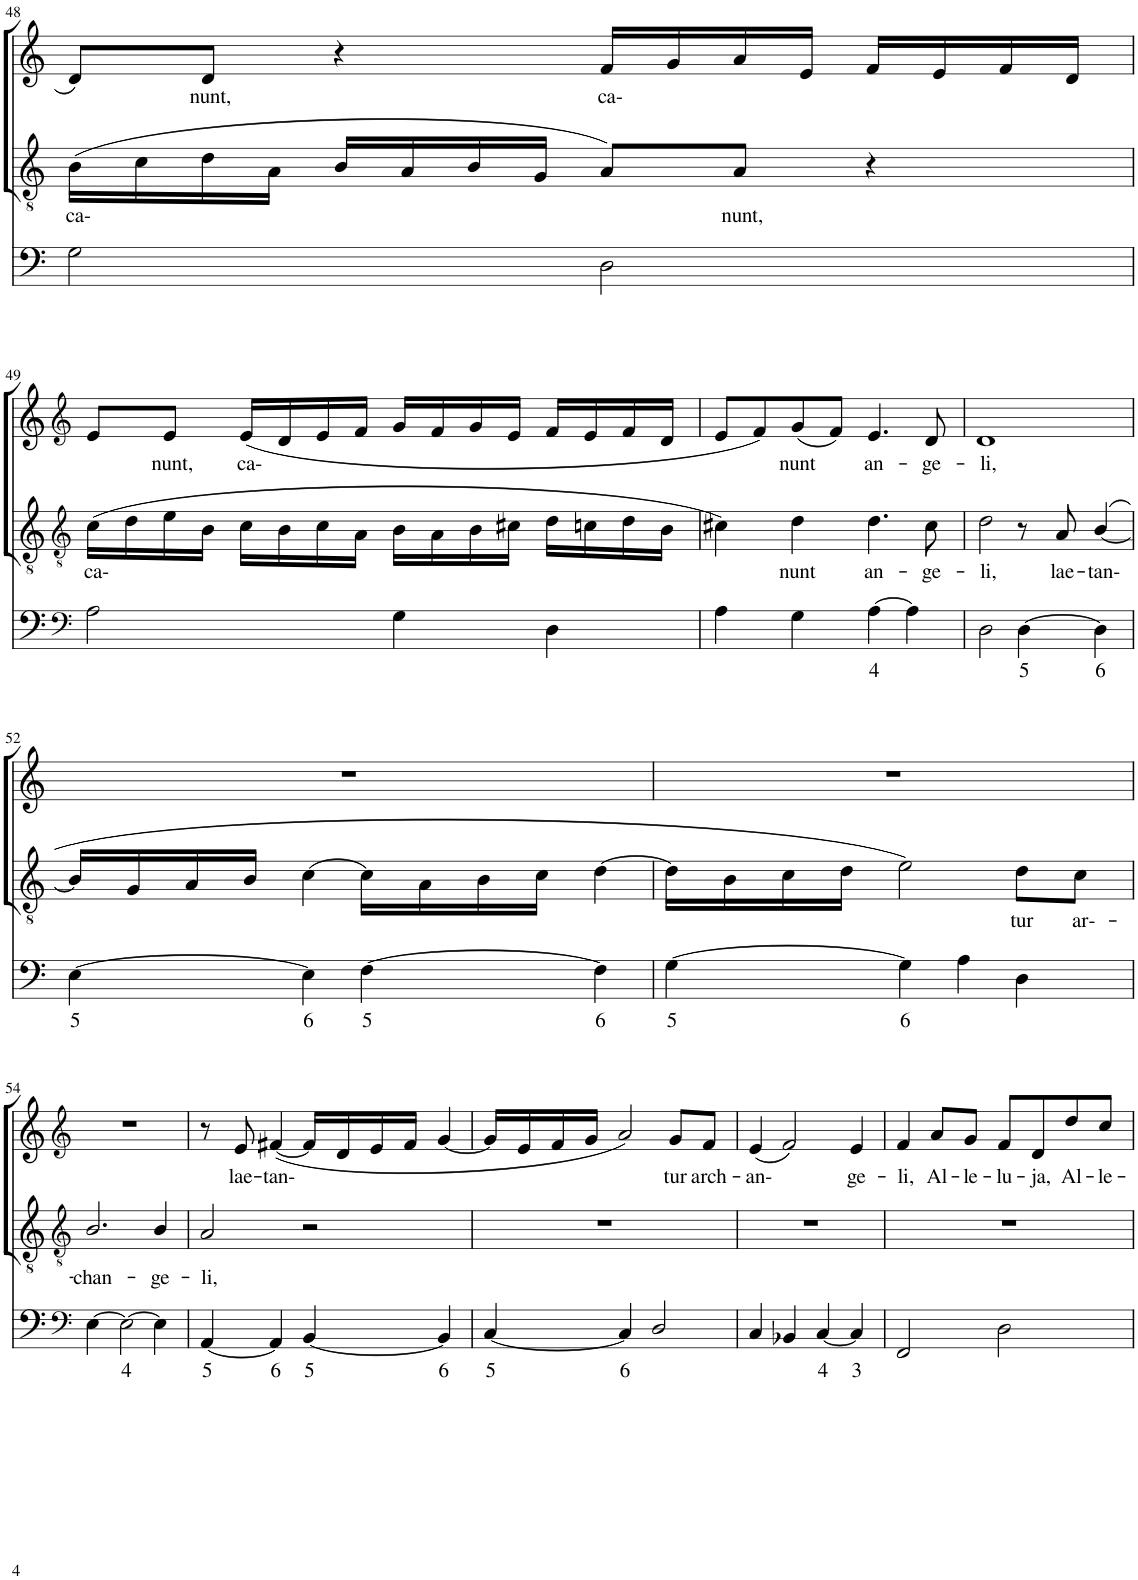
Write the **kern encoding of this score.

**kern	**text	**kern	**text	**kern	**text
*part3	*part3	*part2	*part2	*part1	*part1
*staff3	*staff3	*staff2	*staff2	*staff1	*staff1
*I"Continuo	*	*I"Tenor	*	*I"Soprano	*
!!LO:PB:g=z
*clefF4	*	*clefGv2	*	*clefG2	*
*k[]	*	*k[]	*	*k[]	*
*M4/4	*	*M4/4	*	*M4/4	*
=48	=48	=48	=48	=48	=48
!	!	!	!LO:LY:b	!	!
2G\	.	(16B\LL	ca-	8d/L	.
.	.	16c\	.	.	.
!	!	!	!	!	!LO:LY:b
.	.	16d\	.	8d/J	nunt,
.	.	16A\JJ	.	.	.
.	.	16B/LL	.	4r	.
.	.	16A/	.	.	.
.	.	16B/	.	.	.
.	.	16G/JJ	.	.	.
!	!	!	!	!	!LO:LY:b
2D\	.	8A/L)	.	16f/LL	ca-
.	.	.	.	16g/	.
!	!	!	!LO:LY:b	!	!
.	.	8A/J	nunt,	16a/	.
.	.	.	.	16e/JJ	.
.	.	4r	.	16f/LL	.
.	.	.	.	16e/	.
.	.	.	.	16f/	.
.	.	.	.	16d/JJ	.
!!LO:LB:g=z
=49	=49	=49	=49	=49	=49
*clefF4	*	*clefGv2	*	*clefG2	*
!	!	!	!LO:LY:b	!	!
2A\	.	(16c\LL	ca-	8e/L	.
.	.	16d\	.	.	.
!	!	!	!	!	!LO:LY:b
.	.	16e\	.	8e/J	nunt,
.	.	16B\JJ	.	.	.
!	!	!	!	!	!LO:LY:b
.	.	16c\LL	.	(16e/LL	ca-
.	.	16B\	.	16d/	.
.	.	16c\	.	16e/	.
.	.	16A\JJ	.	16f/JJ	.
4G\	.	16B\LL	.	16g/LL	.
.	.	16A\	.	16f/	.
.	.	16B\	.	16g/	.
.	.	16c#X\JJ	.	16e/JJ	.
4D\	.	16d\LL	.	16f/LL	.
.	.	16cn\	.	16e/	.
.	.	16d\	.	16f/	.
.	.	16B\JJ	.	16d/JJ	.
=50	=50	=50	=50	=50	=50
4A\	.	4c#X\)	.	8e/L	.
.	.	.	.	8f/)	.
!	!	!	!LO:LY:b	!	!LO:LY:b
4G\	.	4d\	nunt	(8g/	nunt
.	.	.	.	8f/J)	.
!	!LO:LY:b	!	!LO:LY:b	!	!LO:LY:b
[4A\	4	4.d\	an-	4.e/	an-
4A\]	.	.	.	.	.
!	!	!	!LO:LY:b	!	!LO:LY:b
.	.	8c#\	ge-	8d/	ge-
=51	=51	=51	=51	=51	=51
!	!	!	!LO:LY:b	!	!LO:LY:b
2D\	.	2d\	li,	1d	li,
!	!LO:LY:b	!	!	!	!
[4D\	5	8r	.	.	.
!	!	!	!LO:LY:b	!	!
.	.	8A/	lae-	.	.
!	!LO:LY:b	!	!LO:LY:b	!	!
4D\]	6	([4B/	tan-	.	.
!!LO:LB:g=z
=52	=52	=52	=52	=52	=52
!	!LO:LY:b	!	!	!	!
[4E\	5	16B/LL]	.	1r	.
.	.	16G/	.	.	.
.	.	16A/	.	.	.
.	.	16B/JJ	.	.	.
!	!LO:LY:b	!	!	!	!
4E\]	6	[4c\	.	.	.
!	!LO:LY:b	!	!	!	!
[4F\	5	16c\LL]	.	.	.
.	.	16A\	.	.	.
.	.	16B\	.	.	.
.	.	16c\JJ	.	.	.
!	!LO:LY:b	!	!	!	!
4F\]	6	[4d\	.	.	.
=53	=53	=53	=53	=53	=53
!	!LO:LY:b	!	!	!	!
[4G\	5	16d\LL]	.	1r	.
.	.	16B\	.	.	.
.	.	16c\	.	.	.
.	.	16d\JJ	.	.	.
!	!LO:LY:b	!	!	!	!
4G\]	6	2e\)	.	.	.
4A\	.	.	.	.	.
!	!	!	!LO:LY:b	!	!
4D\	.	8d\L	tur	.	.
!	!	!	!LO:LY:b	!	!
.	.	8c\J	ar--	.	.
!!LO:LB:g=z
=54	=54	=54	=54	=54	=54
*clefF4	*	*clefGv2	*	*clefG2	*
!	!	!	!LO:LY:b	!	!
[4E\	.	2.B/	chan-	1r	.
!	!LO:LY:b	!	!	!	!
2E\_	4	.	.	.	.
!	!	!	!LO:LY:b	!	!
4E\]	.	4B/	ge-	.	.
=55	=55	=55	=55	=55	=55
!	!LO:LY:b	!	!LO:LY:b	!	!
[4AA/	5	2A/	li,	8r	.
!	!	!	!	!	!LO:LY:b
.	.	.	.	8e/	lae-
!	!LO:LY:b	!	!	!	!LO:LY:b
4AA/]	6	.	.	([4f#X/	tan-
!	!LO:LY:b	!	!	!	!
[4BB/	5	2r	.	16f#/LL]	.
.	.	.	.	16d/	.
.	.	.	.	16e/	.
.	.	.	.	16f#/JJ	.
!	!LO:LY:b	!	!	!	!
4BB/]	6	.	.	[4g/	.
=56	=56	=56	=56	=56	=56
!	!LO:LY:b	!	!	!	!
[4C/	5	1r	.	16g/LL]	.
.	.	.	.	16e/	.
.	.	.	.	16f/	.
.	.	.	.	16g/JJ	.
!	!LO:LY:b	!	!	!	!
4C/]	6	.	.	2a/)	.
2D/	.	.	.	.	.
!	!	!	!	!	!LO:LY:b
.	.	.	.	8g/L	tur
!	!	!	!	!	!LO:LY:b
.	.	.	.	8f/J	arch-
=57	=57	=57	=57	=57	=57
!	!	!	!	!	!LO:LY:b
4C/	.	1r	.	(4e/	an-
4BB-X/	.	.	.	2f/)	.
!	!LO:LY:b	!	!	!	!
[4C/	4	.	.	.	.
!	!LO:LY:b	!	!	!	!LO:LY:b
4C/]	3	.	.	4e/	ge-
=58	=58	=58	=58	=58	=58
!	!	!	!	!	!LO:LY:b
2FF/	.	1r	.	4f/	li,
!	!	!	!	!	!LO:LY:b
.	.	.	.	8a/L	Al-
!	!	!	!	!	!LO:LY:b
.	.	.	.	8g/J	le-
!	!	!	!	!	!LO:LY:b
2D\	.	.	.	8f/L	lu-
!	!	!	!	!	!LO:LY:b
.	.	.	.	8d/	ja,
!	!	!	!	!	!LO:LY:b
.	.	.	.	8dd/	Al-
!	!	!	!	!	!LO:LY:b
.	.	.	.	8cc/J	le-
=	=	=	=	=	=
*-	*-	*-	*-	*-	*-
